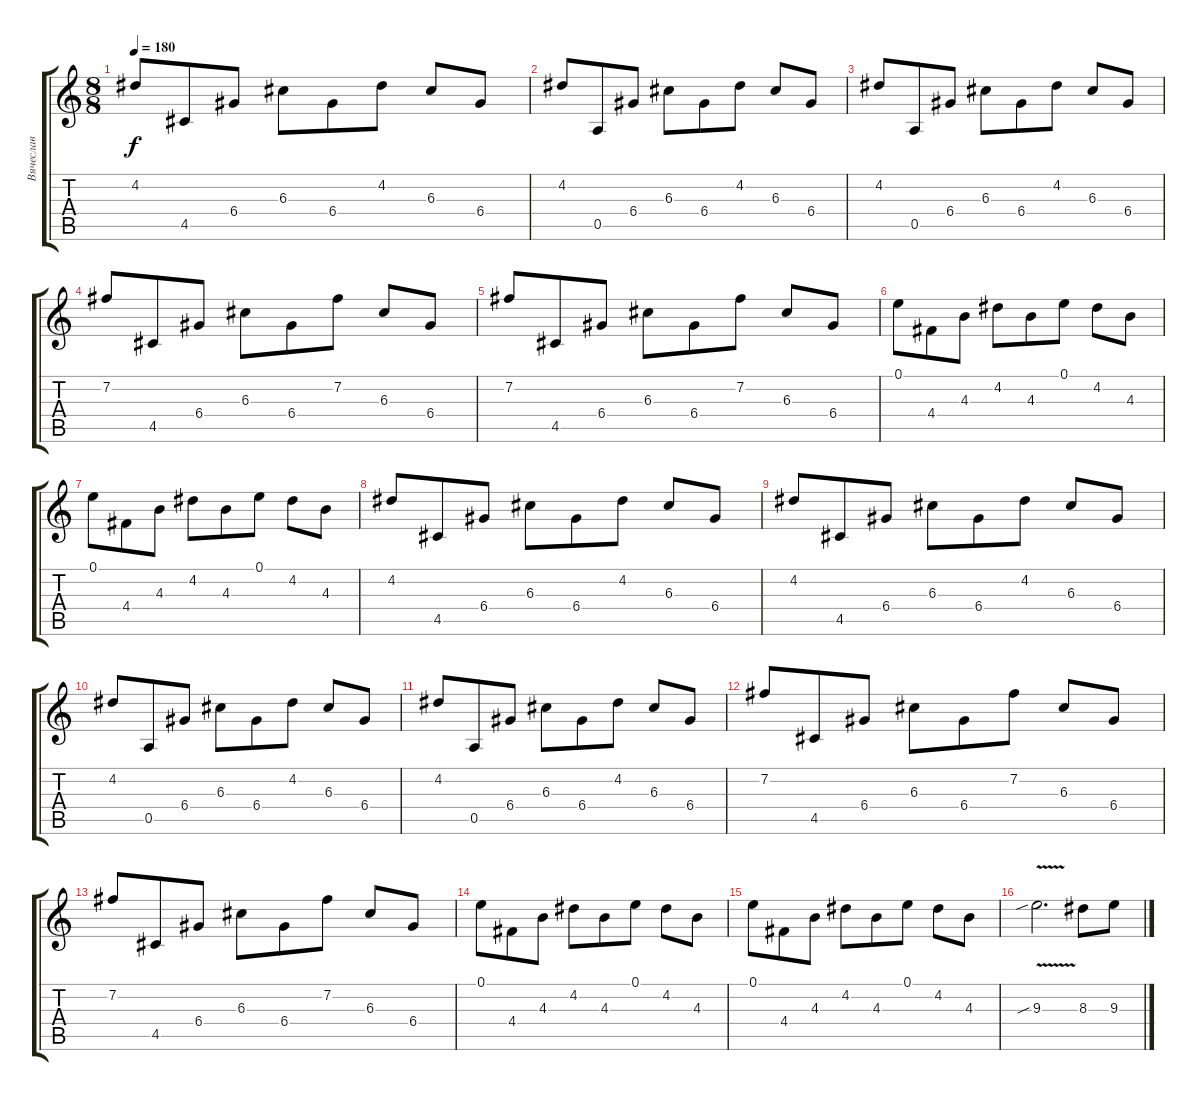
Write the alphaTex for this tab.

\track ("Вячеслав" "Вячеслав") {instrument distortionguitar}
\staff {score tabs}
\tuning (E4 B3 G3 D3 A2 E2) {hide}
\ts (8 8)
\tempo 180
\clef g2
\ks c
4.2.8{dy f} 4.5.8 6.4.8 6.3.8 6.4.8 4.2.8 6.3.8 6.4.8 |
4.2.8 0.5.8 6.4.8 6.3.8 6.4.8 4.2.8 6.3.8 6.4.8 |
4.2.8 0.5.8 6.4.8 6.3.8 6.4.8 4.2.8 6.3.8 6.4.8 |
7.2.8 4.5.8 6.4.8 6.3.8 6.4.8 7.2.8 6.3.8 6.4.8 |
7.2.8 4.5.8 6.4.8 6.3.8 6.4.8 7.2.8 6.3.8 6.4.8 |
0.1.8 4.4.8 4.3.8 4.2.8 4.3.8 0.1.8 4.2.8 4.3.8 |
0.1.8 4.4.8 4.3.8 4.2.8 4.3.8 0.1.8 4.2.8 4.3.8 |
4.2.8 4.5.8 6.4.8 6.3.8 6.4.8 4.2.8 6.3.8 6.4.8 |
4.2.8 4.5.8 6.4.8 6.3.8 6.4.8 4.2.8 6.3.8 6.4.8 |
4.2.8 0.5.8 6.4.8 6.3.8 6.4.8 4.2.8 6.3.8 6.4.8 |
4.2.8 0.5.8 6.4.8 6.3.8 6.4.8 4.2.8 6.3.8 6.4.8 |
7.2.8 4.5.8 6.4.8 6.3.8 6.4.8 7.2.8 6.3.8 6.4.8 |
7.2.8 4.5.8 6.4.8 6.3.8 6.4.8 7.2.8 6.3.8 6.4.8 |
0.1.8 4.4.8 4.3.8 4.2.8 4.3.8 0.1.8 4.2.8 4.3.8 |
0.1.8 4.4.8 4.3.8 4.2.8 4.3.8 0.1.8 4.2.8 4.3.8 |
9.3{v sib}.2{d} 8.3.8 9.3.8
